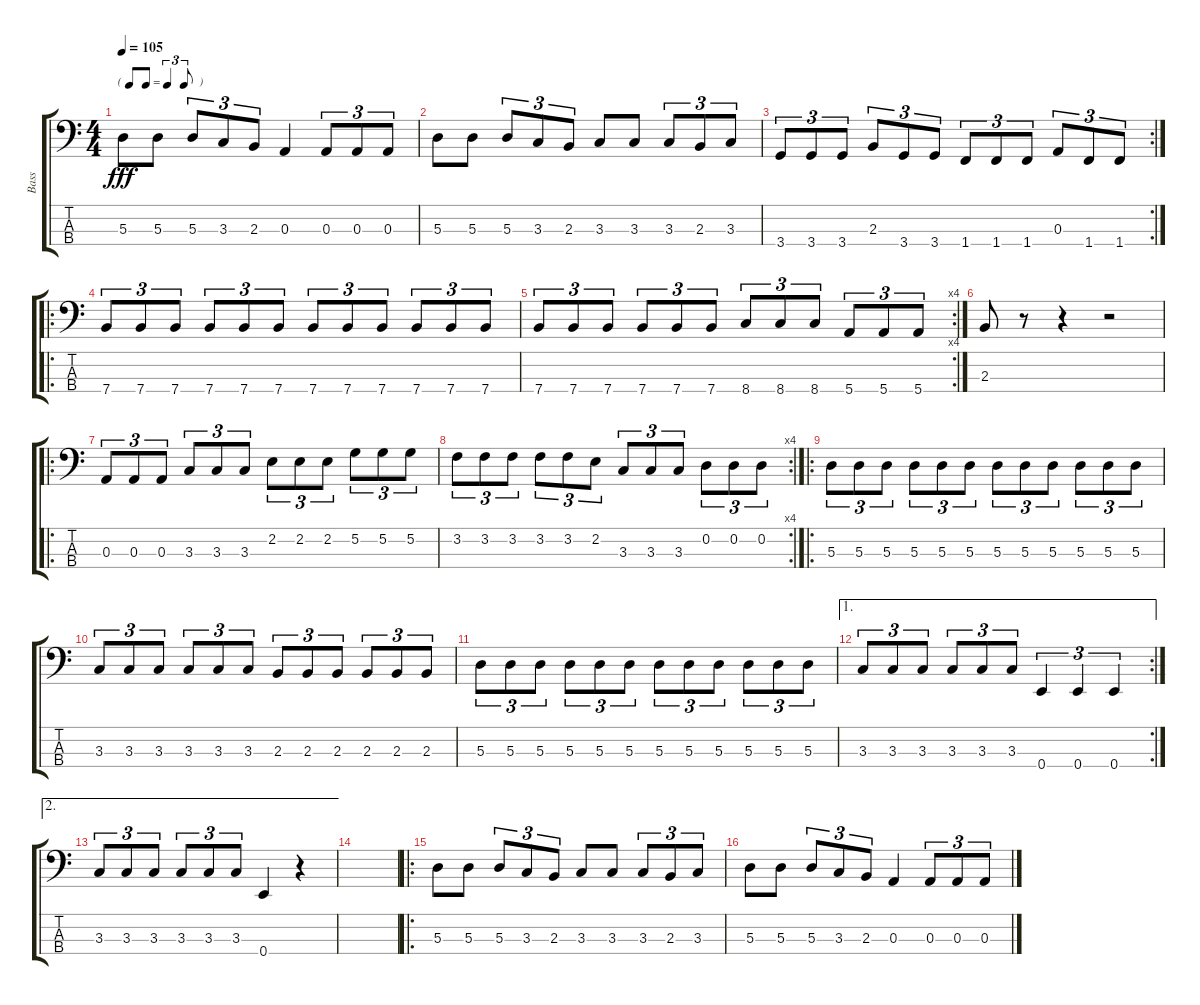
\track ("Bass" "Bass") {instrument electricbassfinger}
\staff {score tabs}
\tuning (G2 D2 A1 E1) {hide}
\ts (4 4)
\tf triplet8th
\tempo 105
\clef f4
\ks c
5.3.8{dy fff} 5.3.8 5.3.8{tu (3 2)} 3.3.8{tu (3 2)} 2.3.8{tu (3 2)} 0.3.4 0.3.8{tu (3 2)} 0.3.8{tu (3 2)} 0.3.8{tu (3 2)} |
5.3.8 5.3.8 5.3.8{tu (3 2)} 3.3.8{tu (3 2)} 2.3.8{tu (3 2)} 3.3.8 3.3.8 3.3.8{tu (3 2)} 2.3.8{tu (3 2)} 3.3.8{tu (3 2)} |
\rc 2
3.4.8{tu (3 2)} 3.4.8{tu (3 2)} 3.4.8{tu (3 2)} 2.3.8{tu (3 2)} 3.4.8{tu (3 2)} 3.4.8{tu (3 2)} 1.4.8{tu (3 2)} 1.4.8{tu (3 2)} 1.4.8{tu (3 2)} 0.3.8{tu (3 2)} 1.4.8{tu (3 2)} 1.4.8{tu (3 2)} |
\ro
7.4.8{tu (3 2)} 7.4.8{tu (3 2)} 7.4.8{tu (3 2)} 7.4.8{tu (3 2)} 7.4.8{tu (3 2)} 7.4.8{tu (3 2)} 7.4.8{tu (3 2)} 7.4.8{tu (3 2)} 7.4.8{tu (3 2)} 7.4.8{tu (3 2)} 7.4.8{tu (3 2)} 7.4.8{tu (3 2)} |
\rc 4
7.4.8{tu (3 2)} 7.4.8{tu (3 2)} 7.4.8{tu (3 2)} 7.4.8{tu (3 2)} 7.4.8{tu (3 2)} 7.4.8{tu (3 2)} 8.4.8{tu (3 2)} 8.4.8{tu (3 2)} 8.4.8{tu (3 2)} 5.4.8{tu (3 2)} 5.4.8{tu (3 2)} 5.4.8{tu (3 2)} |
2.3.8 r.8 r.4 r.2 |
\ro
0.3.8{tu (3 2)} 0.3.8{tu (3 2)} 0.3.8{tu (3 2)} 3.3.8{tu (3 2)} 3.3.8{tu (3 2)} 3.3.8{tu (3 2)} 2.2.8{tu (3 2)} 2.2.8{tu (3 2)} 2.2.8{tu (3 2)} 5.2.8{tu (3 2)} 5.2.8{tu (3 2)} 5.2.8{tu (3 2)} |
\rc 4
3.2.8{tu (3 2)} 3.2.8{tu (3 2)} 3.2.8{tu (3 2)} 3.2.8{tu (3 2)} 3.2.8{tu (3 2)} 2.2.8{tu (3 2)} 3.3.8{tu (3 2)} 3.3.8{tu (3 2)} 3.3.8{tu (3 2)} 0.2.8{tu (3 2)} 0.2.8{tu (3 2)} 0.2.8{tu (3 2)} |
\ro
5.3.8{tu (3 2)} 5.3.8{tu (3 2)} 5.3.8{tu (3 2)} 5.3.8{tu (3 2)} 5.3.8{tu (3 2)} 5.3.8{tu (3 2)} 5.3.8{tu (3 2)} 5.3.8{tu (3 2)} 5.3.8{tu (3 2)} 5.3.8{tu (3 2)} 5.3.8{tu (3 2)} 5.3.8{tu (3 2)} |
3.3.8{tu (3 2)} 3.3.8{tu (3 2)} 3.3.8{tu (3 2)} 3.3.8{tu (3 2)} 3.3.8{tu (3 2)} 3.3.8{tu (3 2)} 2.3.8{tu (3 2)} 2.3.8{tu (3 2)} 2.3.8{tu (3 2)} 2.3.8{tu (3 2)} 2.3.8{tu (3 2)} 2.3.8{tu (3 2)} |
5.3.8{tu (3 2)} 5.3.8{tu (3 2)} 5.3.8{tu (3 2)} 5.3.8{tu (3 2)} 5.3.8{tu (3 2)} 5.3.8{tu (3 2)} 5.3.8{tu (3 2)} 5.3.8{tu (3 2)} 5.3.8{tu (3 2)} 5.3.8{tu (3 2)} 5.3.8{tu (3 2)} 5.3.8{tu (3 2)} |
\ae 1
\rc 2
3.3.8{tu (3 2)} 3.3.8{tu (3 2)} 3.3.8{tu (3 2)} 3.3.8{tu (3 2)} 3.3.8{tu (3 2)} 3.3.8{tu (3 2)} 0.4.4{tu (3 2)} 0.4.4{tu (3 2)} 0.4.4{tu (3 2)} |
\ae 2
3.3.8{tu (3 2)} 3.3.8{tu (3 2)} 3.3.8{tu (3 2)} 3.3.8{tu (3 2)} 3.3.8{tu (3 2)} 3.3.8{tu (3 2)} 0.4.4 r.4 |
|
\ro
5.3.8 5.3.8 5.3.8{tu (3 2)} 3.3.8{tu (3 2)} 2.3.8{tu (3 2)} 3.3.8 3.3.8 3.3.8{tu (3 2)} 2.3.8{tu (3 2)} 3.3.8{tu (3 2)} |
5.3.8 5.3.8 5.3.8{tu (3 2)} 3.3.8{tu (3 2)} 2.3.8{tu (3 2)} 0.3.4 0.3.8{tu (3 2)} 0.3.8{tu (3 2)} 0.3.8{tu (3 2)}
